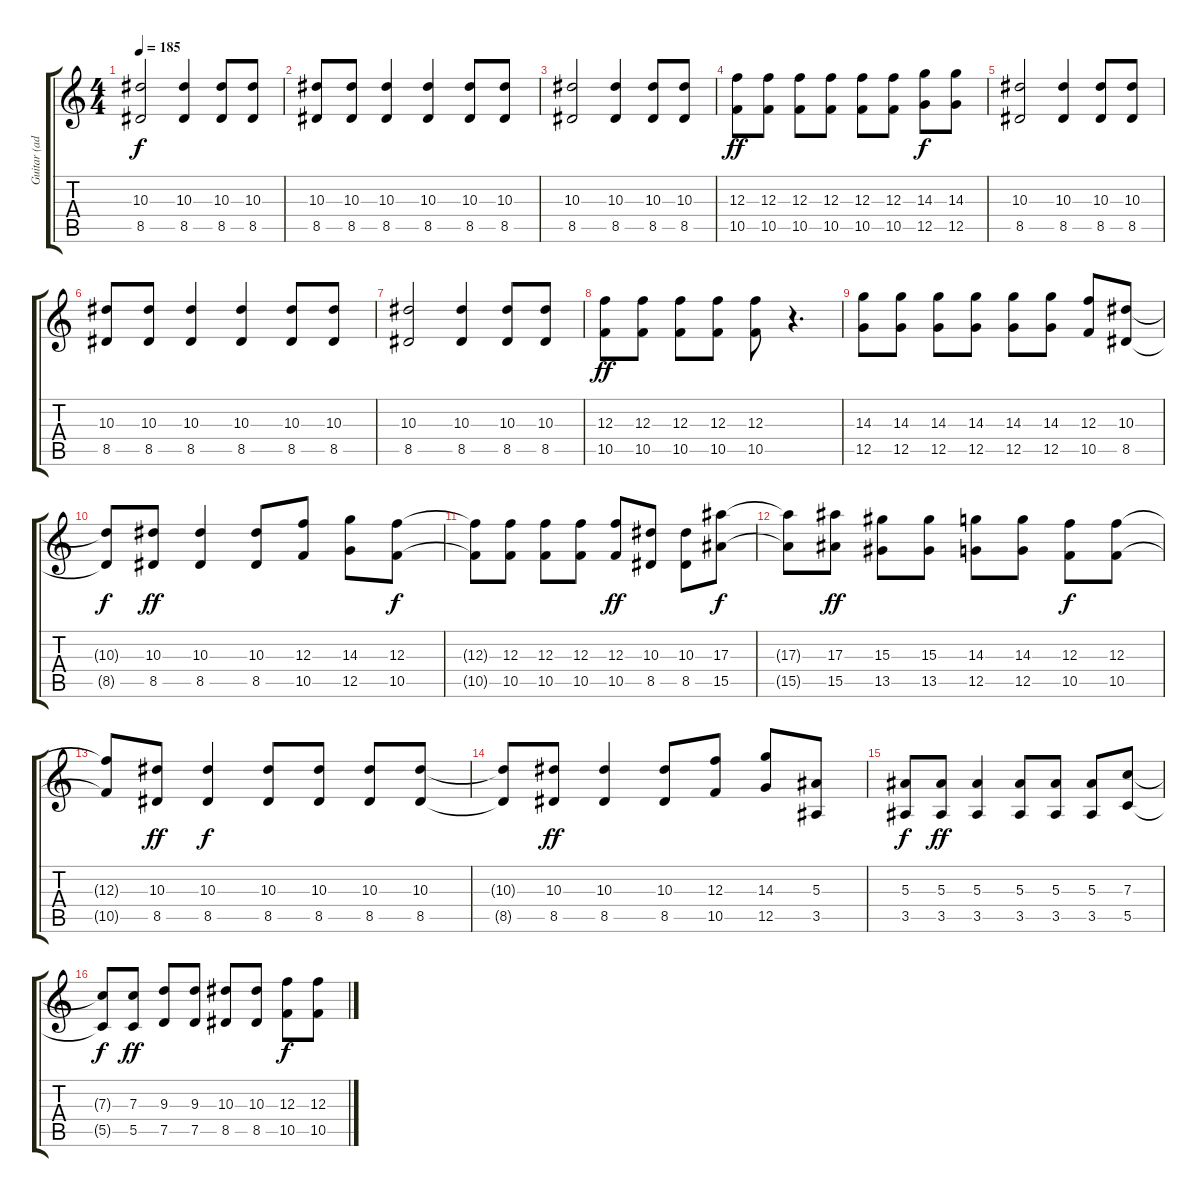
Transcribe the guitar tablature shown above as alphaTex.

\track ("Guitar (additional guitars)" "Guitar (ad") {instrument distortionguitar}
\staff {score tabs}
\tuning (D4 A3 F3 C3 G2 C2) {hide}
\ts (4 4)
\tempo 185
\clef g2
\ks c
(10.3 8.5).2{dy f} (10.3 8.5).4 (10.3 8.5).8 (10.3 8.5).8 |
(10.3 8.5).8 (10.3 8.5).8 (10.3 8.5).4 (10.3 8.5).4 (10.3 8.5).8 (10.3 8.5).8 |
(10.3 8.5).2 (10.3 8.5).4 (10.3 8.5).8 (10.3 8.5).8 |
(12.3 10.5).8{dy ff} (12.3 10.5).8 (12.3 10.5).8 (12.3 10.5).8 (12.3 10.5).8 (12.3 10.5).8 (14.3 12.5).8{dy f} (14.3 12.5).8 |
(10.3 8.5).2 (10.3 8.5).4 (10.3 8.5).8 (10.3 8.5).8 |
(10.3 8.5).8 (10.3 8.5).8 (10.3 8.5).4 (10.3 8.5).4 (10.3 8.5).8 (10.3 8.5).8 |
(10.3 8.5).2 (10.3 8.5).4 (10.3 8.5).8 (10.3 8.5).8 |
(12.3 10.5).8{dy ff} (12.3 10.5).8 (12.3 10.5).8 (12.3 10.5).8 (12.3 10.5).8 r.4{d} |
(14.3 12.5).8 (14.3 12.5).8 (14.3 12.5).8 (14.3 12.5).8 (14.3 12.5).8 (14.3 12.5).8 (12.3 10.5).8 (10.3 8.5).8 |
(10.3{t} 8.5{t}).8{dy f} (10.3 8.5).8{dy ff} (10.3 8.5).4 (10.3 8.5).8 (12.3 10.5).8 (14.3 12.5).8 (12.3 10.5).8{dy f} |
(12.3{t} 10.5{t}).8 (12.3 10.5).8 (12.3 10.5).8 (12.3 10.5).8 (12.3 10.5).8{dy ff} (10.3 8.5).8 (10.3 8.5).8 (17.3 15.5).8{dy f} |
(17.3{t} 15.5{t}).8 (17.3 15.5).8{dy ff} (15.3 13.5).8 (15.3 13.5).8 (14.3 12.5).8 (14.3 12.5).8 (12.3 10.5).8{dy f} (12.3 10.5).8 |
(12.3{t} 10.5{t}).8 (10.3 8.5).8{dy ff} (10.3 8.5).4{dy f} (10.3 8.5).8 (10.3 8.5).8 (10.3 8.5).8 (10.3 8.5).8 |
(10.3{t} 8.5{t}).8 (10.3 8.5).8{dy ff} (10.3 8.5).4 (10.3 8.5).8 (12.3 10.5).8 (14.3 12.5).8 (5.3 3.5).8 |
(5.3 3.5).8{dy f} (5.3 3.5).8{dy ff} (5.3 3.5).4 (5.3 3.5).8 (5.3 3.5).8 (5.3 3.5).8 (7.3 5.5).8 |
(7.3{t} 5.5{t}).8{dy f} (7.3 5.5).8{dy ff} (9.3 7.5).8 (9.3 7.5).8 (10.3 8.5).8 (10.3 8.5).8 (12.3 10.5).8{dy f} (12.3 10.5).8
